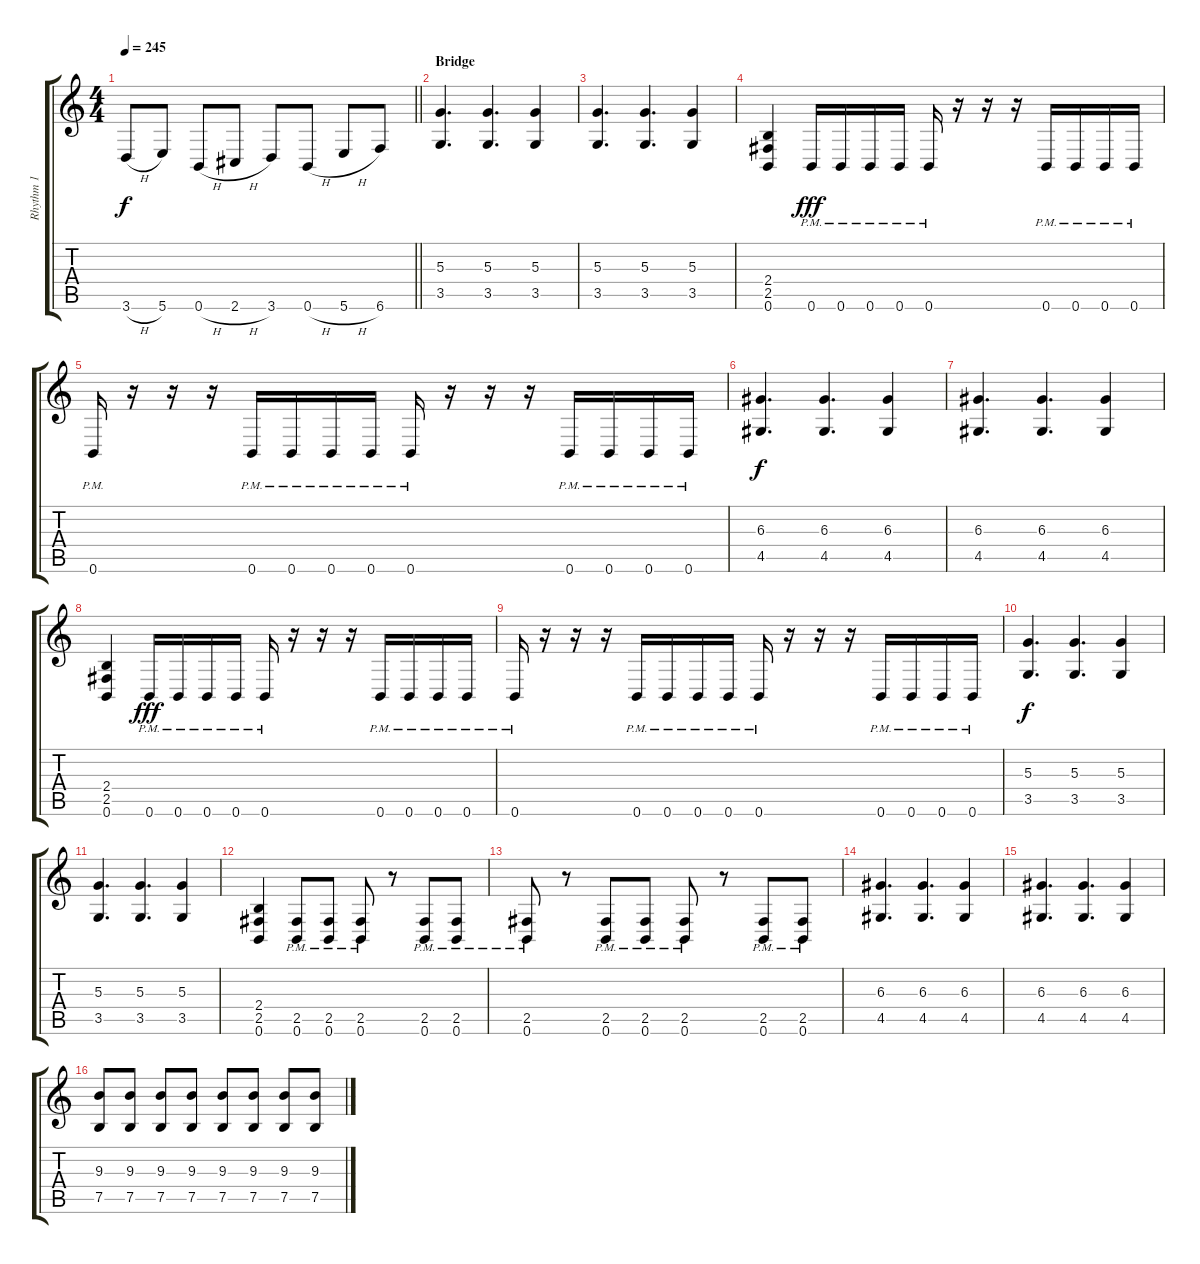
\track ("Rhythm 1" "Rhythm 1") {instrument distortionguitar}
\staff {score tabs}
\tuning (B3 Gb3 D3 A2 E2 B1) {hide}
\ts (4 4)
\tempo 245
\clef g2
\barLineRight lightlight
\ks c
3.6{h}.8{dy f} 5.6.8 0.6{h}.8 2.6{h}.8 3.6.8 0.6{h}.8 5.6{h}.8 6.6.8 |
\section ("" "Bridge")
(5.3 3.5).4{d} (5.3 3.5).4{d} (5.3 3.5).4 |
(5.3 3.5).4{d} (5.3 3.5).4{d} (5.3 3.5).4 |
(2.4 2.5 0.6).4{instrument distortionguitar} 0.6{pm}.16{dy fff} 0.6{pm}.16 0.6{pm}.16 0.6{pm}.16 0.6{pm}.16 r.16 r.16 r.16 0.6{pm}.16 0.6{pm}.16 0.6{pm}.16 0.6{pm}.16 |
0.6{pm}.16 r.16 r.16 r.16 0.6{pm}.16 0.6{pm}.16 0.6{pm}.16 0.6{pm}.16 0.6{pm}.16 r.16 r.16 r.16 0.6{pm}.16 0.6{pm}.16 0.6{pm}.16 0.6{pm}.16 |
(6.3 4.5).4{d dy f} (6.3 4.5).4{d} (6.3 4.5).4 |
(6.3 4.5).4{d} (6.3 4.5).4{d} (6.3 4.5).4 |
(2.4 2.5 0.6).4{instrument distortionguitar} 0.6{pm}.16{dy fff} 0.6{pm}.16 0.6{pm}.16 0.6{pm}.16 0.6{pm}.16 r.16 r.16 r.16 0.6{pm}.16 0.6{pm}.16 0.6{pm}.16 0.6{pm}.16 |
0.6{pm}.16 r.16 r.16 r.16 0.6{pm}.16 0.6{pm}.16 0.6{pm}.16 0.6{pm}.16 0.6{pm}.16 r.16 r.16 r.16 0.6{pm}.16 0.6{pm}.16 0.6{pm}.16 0.6{pm}.16 |
(5.3 3.5).4{d dy f} (5.3 3.5).4{d} (5.3 3.5).4 |
(5.3 3.5).4{d} (5.3 3.5).4{d} (5.3 3.5).4 |
(2.4 2.5 0.6).4{instrument distortionguitar} (2.5{pm} 0.6{pm}).8 (2.5{pm} 0.6{pm}).8 (2.5{pm} 0.6{pm}).8 r.8 (2.5{pm} 0.6{pm}).8 (2.5{pm} 0.6{pm}).8 |
(2.5{pm} 0.6{pm}).8 r.8 (2.5{pm} 0.6{pm}).8 (2.5{pm} 0.6{pm}).8 (2.5{pm} 0.6{pm}).8 r.8 (2.5{pm} 0.6{pm}).8 (2.5{pm} 0.6{pm}).8 |
(6.3 4.5).4{d} (6.3 4.5).4{d} (6.3 4.5).4 |
(6.3 4.5).4{d} (6.3 4.5).4{d} (6.3 4.5).4 |
(9.3 7.5).8 (9.3 7.5).8 (9.3 7.5).8 (9.3 7.5).8 (9.3 7.5).8 (9.3 7.5).8 (9.3 7.5).8 (9.3 7.5).8
